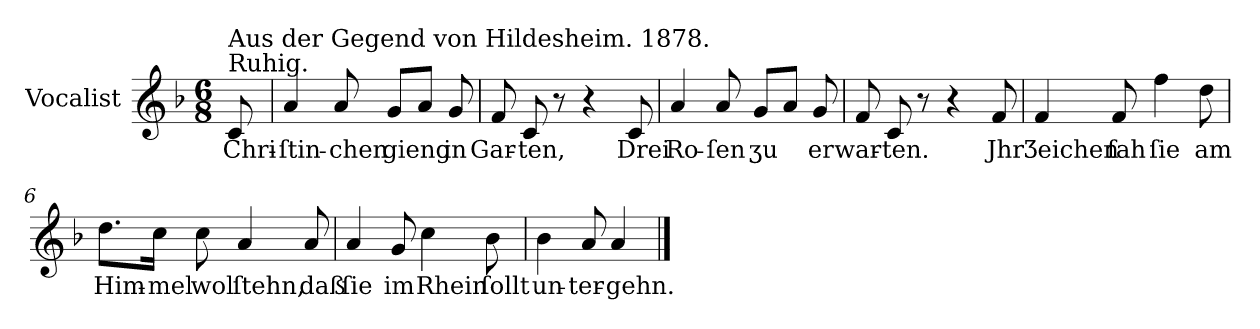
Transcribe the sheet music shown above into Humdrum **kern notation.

**kern	**text
*part1	*part1
*staff1	*staff1
*I"Vocalist	*
*k[b-]	*
*F:	*
*M6/8	*
=	=
!LO:TX:a:t=Ruhig.	!
!LO:TX:a:t=Aus der Gegend von Hildesheim. 1878.	!
8c	Chri-
=1	=1
4a	-ſtin-
8a	-chen
8gL	gieng
8aJ	.
8g	in
=2	=2
8f	Gar-
8c	-ten,
8r	.
4r	.
8c	Drei
=3	=3
4a	Ro-
8a	-ſen
8gL	ʒu
8aJ	.
8g	er
=4	=4
8f	war-
8c	-ten.
8r	.
4r	.
8f	Jhr
=5	=5
4f	Ʒeichen
8f	ſah
4ff	ſie
8dd	am
=6	=6
8.ddL	Him-
16ccJk	-mel
8cc	wol
4a	ſtehn,
8a	daß
=7	=7
4a	ſie
8g	im
4cc	Rhein
8b-	ſollt
=8	=8
4b-	un-
8a	-ter-
4a	-gehn.
==	==
*-	*-
